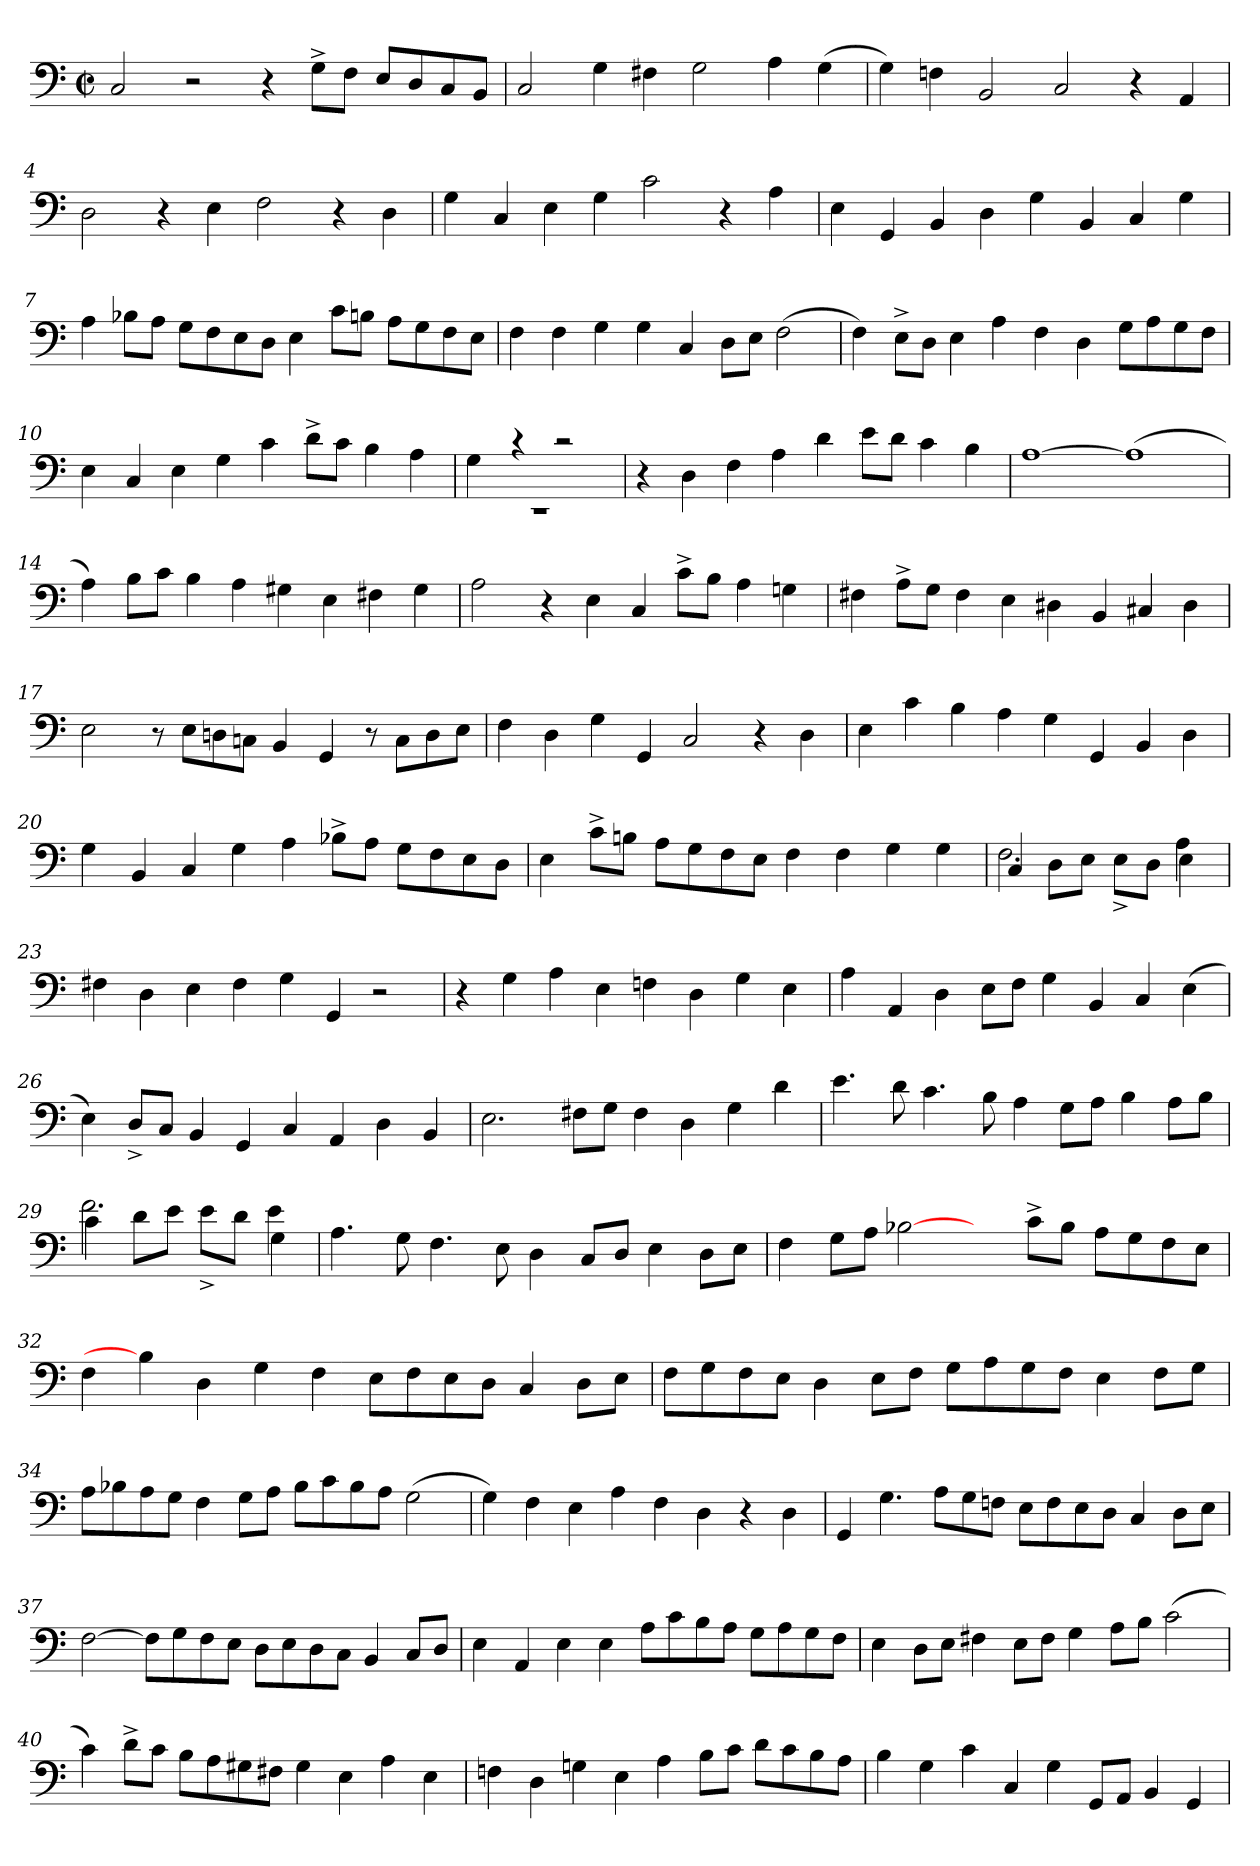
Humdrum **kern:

**kern
*part1
*staff1
*clefF4
*k[]
*C:
*M2/2
*met(c|)
=1
2C/
2r
4r
8G^>\L
8F\J
8E/L
8D/
8C/
8BB/J
=2
2C/
4G\
4F#X\
2G\
4A\
(>4G\
=3
4G\)
4Fn\
2BB/
2C/
4r
4AA/
!!LO:LB:g=z
=4
2D\
4r
4E\
2F\
4r
4D\
=5
4G\
4C/
4E\
4G\
2c\
4r
4A\
=6
4E\
4GG/
4BB/
4D\
4G\
4BB/
4C/
4G\
!!LO:LB:g=z
=7
4A\
8B-X\L
8A\J
8G\L
8F\
8E\
8D\J
4E\
8c\L
8Bn\J
8A\L
8G\
8F\
8E\J
=8
4F\
4F\
4G\
4G\
4C/
8D\L
8E\J
(>2F\
!!LO:LB:g=z
=9
4F\)
8E^>\L
8D\J
4E\
4A\
4F\
4D\
8G\L
8A\
8G\
8F\J
=10
4E\
4C/
4E\
4G\
4c\
8d^>\L
8c\J
4B\
4A\
=11
*^
4G\	1rEE
4rc	.
2rc	.
*v	*v
!!LO:LB:g=z
=12
4r
4D\
4F\
4A\
4d\
8e\L
8d\J
4c\
4B\
=13
[>1A
(>1A]
=14
4A\)
8B\L
8c\J
4B\
4A\
4G#X\
4E\
4F#X\
4G#\
!!LO:LB:g=z
=15
2A\
4r
4E\
4C/
8c^>\L
8B\J
4A\
4Gn\
=16
4F#X\
8A^>\L
8G\J
4F#\
4E\
4D#X\
4BB/
4C#X/
4D#\
=17
2E\
8r
8E\L
8Dn\
8Cn\J
4BB/
4GG/
8r
8C\L
8D\
8E\J
!!LO:LB:g=z
=18
4F\
4D\
4G\
4GG/
2C/
4r
4D\
=19
4E\
4c\
4B\
4A\
4G\
4GG/
4BB/
4D\
=20
4G\
4BB/
4C/
4G\
4A\
8B-X^>\L
8A\J
8G\L
8F\
8E\
8D\J
!!LO:LB:g=z
=21
4E\
8c^>\L
8Bn\J
8A\L
8G\
8F\
8E\J
4F\
4F\
4G\
4G\
=22
*^
2.F\	4C/
.	8D\L
.	8E\J
.	8E^<\L
.	8D\J
4E\	4A\
*v	*v
=23
4F#X\
4D\
4E\
4F#\
4G\
4GG/
2r
!!LO:PB:g=z
=24
4r
4G\
4A\
4E\
4Fn\
4D\
4G\
4E\
=25
4A\
4AA/
4D\
8E\L
8F\J
4G\
4BB/
4C/
(>4E\
=26
4E\)
8D^</L
8C/J
4BB/
4GG/
4C/
4AA/
4D\
4BB/
!!LO:LB:g=z
=27
2.E\
8F#X\L
8G\J
4F#\
4D\
4G\
4d\
=28
4.e\
8d\
4.c\
8B\
4A\
8G\L
8A\J
4B\
8A\L
8B\J
=29
*^
2.f\	4c\
.	8d\L
.	8e\J
.	8e^<\L
.	8d\J
4e\	4G\
*v	*v
!!LO:LB:g=z
=30
4.A\
8G\
4.F\
8E\
4D\
8C/L
8D/J
4E\
8D\L
8E\J
=31
4F\
8G\L
8A\J
[2B-X\
4ryy
8c^>\L
8B-\J
8A\L
8G\
8F\
8E\J
=32
4F\
4B-\]
4D\
4G\
4F\
8E\L
8F\
8E\
8D\J
4C/
8D\L
8E\J
!!LO:LB:g=z
=33
8F\L
8G\
8F\
8E\J
4D\
8E\L
8F\J
8G\L
8A\
8G\
8F\J
4E\
8F\L
8G\J
=34
8A\L
8B-X\
8A\
8G\J
4F\
8G\L
8A\J
8B-\L
8c\
8B-\
8A\J
(>2G\
!!LO:LB:g=z
=35
4G\)
4F\
4E\
4A\
4F\
4D\
4r
4D\
=36
4GG/
4.G\
8A\L
8G\
8Fn\J
8E\L
8F\
8E\
8D\J
4C/
8D\L
8E\J
=37
[>2F\
8F\L]
8G\
8F\
8E\J
8D\L
8E\
8D\
8C\J
4BB/
8C/L
8D/J
!!LO:LB:g=z
=38
4E\
4AA/
4E\
4E\
8A\L
8c\
8B\
8A\J
8G\L
8A\
8G\
8F\J
=39
4E\
8D\L
8E\J
4F#X\
8E\L
8F#\J
4G\
8A\L
8B\J
(>2c\
!!LO:LB:g=z
=40
4c\)
8d^>\L
8c\J
8B\L
8A\
8G#X\
8F#X\J
4G#\
4E\
4A\
4E\
=41
4Fn\
4D\
4Gn\
4E\
4A\
8B\L
8c\J
8d\L
8c\
8B\
8A\J
=42
4B\
4G\
4c\
4C/
4G\
8GG/L
8AA/J
4BB/
4GG/
=
*-
